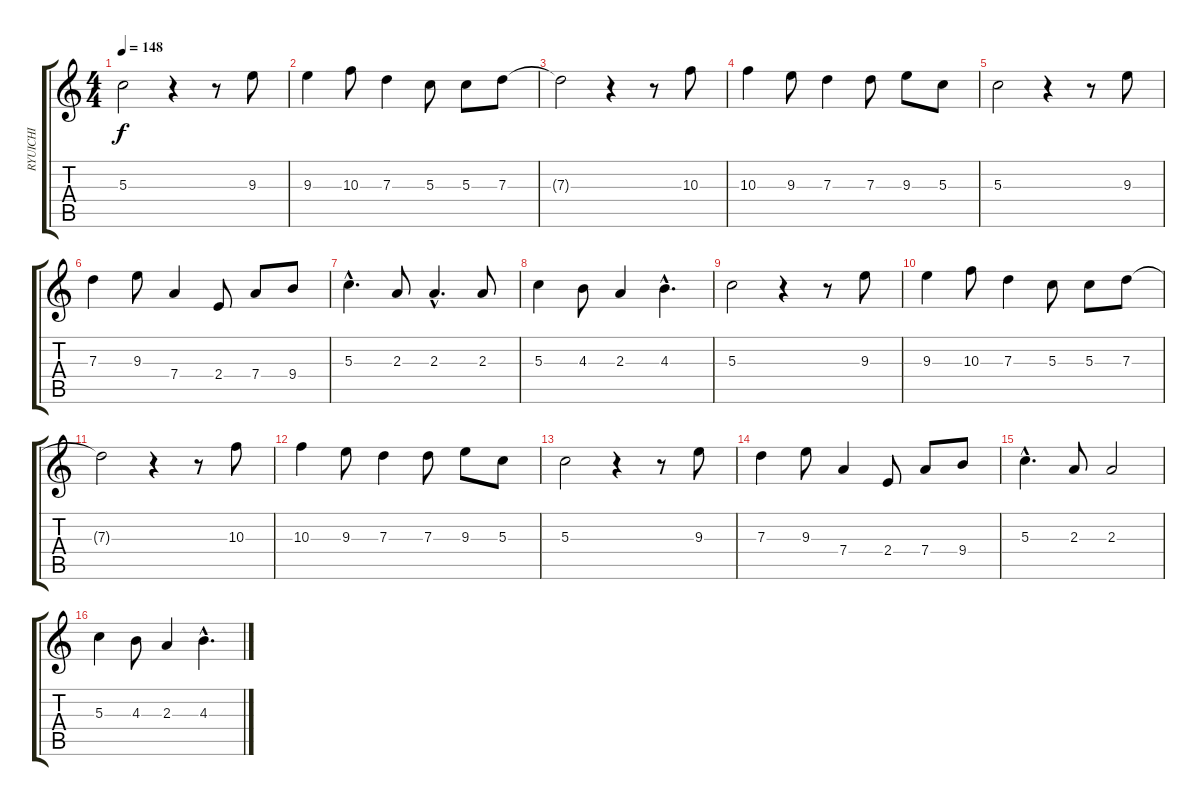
\track ("RYUICHI" "RYUICHI") {instrument acousticguitarnylon}
\staff {score tabs}
\tuning (E4 B3 G3 D3 A2 E2) {hide}
\ts (4 4)
\tempo 148
\clef g2
\ks c
5.3.2{dy f} r.4 r.8 9.3.8 |
9.3.4 10.3.8 7.3.4 5.3.8 5.3.8 7.3.8 |
7.3{t}.2 r.4 r.8 10.3.8 |
10.3.4 9.3.8 7.3.4 7.3.8 9.3.8 5.3.8 |
5.3.2 r.4 r.8 9.3.8 |
7.3.4 9.3.8 7.4.4 2.4.8 7.4.8 9.4.8 |
5.3{hac}.4{d} 2.3.8 2.3{hac}.4{d} 2.3.8 |
5.3.4 4.3.8 2.3.4 4.3{hac}.4{d} |
5.3.2 r.4 r.8 9.3.8 |
9.3.4 10.3.8 7.3.4 5.3.8 5.3.8 7.3.8 |
7.3{t}.2 r.4 r.8 10.3.8 |
10.3.4 9.3.8 7.3.4 7.3.8 9.3.8 5.3.8 |
5.3.2 r.4 r.8 9.3.8 |
7.3.4 9.3.8 7.4.4 2.4.8 7.4.8 9.4.8 |
5.3{hac}.4{d} 2.3.8 2.3.2 |
5.3.4 4.3.8 2.3.4 4.3{hac}.4{d}
